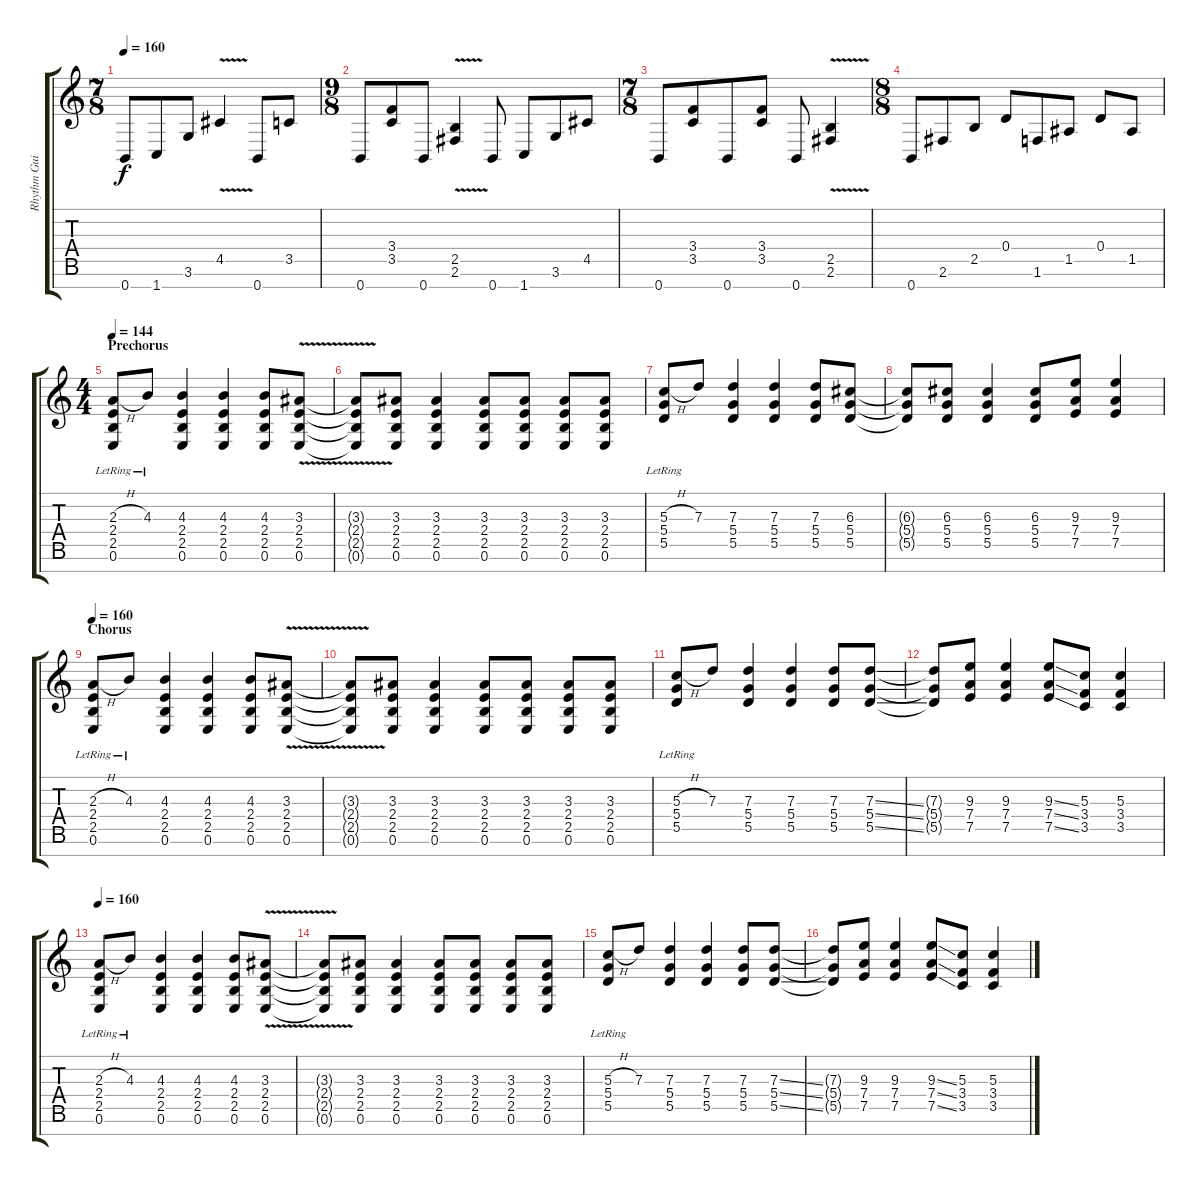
\track ("Rhythm Guitar L" "Rhythm Gui") {instrument overdrivenguitar}
\staff {score tabs}
\tuning (E4 B3 G3 D3 A2 E2 B1) {hide}
\ts (7 8)
\tempo 160
\clef g2
\ks c
0.7.8{dy f} 1.7.8 3.6.8 4.5{v}.4 0.7.8 3.5.8 |
\ts (9 8)
0.7.8 (3.4 3.5).8 0.7.8 (2.5{v} 2.6{v}).4 0.7.8 1.7.8 3.6.8 4.5.8 |
\ts (7 8)
0.7.8 (3.4 3.5).8 0.7.8 (3.4 3.5).8 0.7.8 (2.5{v} 2.6{v}).4 |
\ts (8 8)
0.7.8 2.6.8 2.5.8 0.4.8 1.6.8 1.5.8 0.4.8 1.5.8 |
\ts (4 4)
\section ("" "Prechorus")
\tempo 144
(2.3{h} 2.4{lr} 2.5{lr} 0.6{lr}).8 4.3{lr}.8 (4.3 2.4 2.5 0.6).4 (4.3 2.4 2.5 0.6).4 (4.3 2.4 2.5 0.6).8 (3.3{v} 2.4 2.5 0.6).8 |
(3.3{t} 2.4{t} 2.5{t} 0.6{t}).8 (3.3 2.4 2.5 0.6).8 (3.3 2.4 2.5 0.6).4 (3.3 2.4 2.5 0.6).8 (3.3 2.4 2.5 0.6).8 (3.3 2.4 2.5 0.6).8 (3.3 2.4 2.5 0.6).8 |
(5.3{h} 5.4{lr} 5.5{lr}).8 7.3.8 (7.3 5.4 5.5).4 (7.3 5.4 5.5).4 (7.3 5.4 5.5).8 (6.3 5.4 5.5).8 |
(6.3{t} 5.4{t} 5.5{t}).8 (6.3 5.4 5.5).8 (6.3 5.4 5.5).4 (6.3 5.4 5.5).8 (9.3 7.4 7.5).8 (9.3 7.4 7.5).4 |
\section ("" "Chorus")
\tempo 160
(2.3{h} 2.4{lr} 2.5{lr} 0.6{lr}).8 4.3{lr}.8 (4.3 2.4 2.5 0.6).4 (4.3 2.4 2.5 0.6).4 (4.3 2.4 2.5 0.6).8 (3.3{v} 2.4 2.5 0.6).8 |
(3.3{t} 2.4{t} 2.5{t} 0.6{t}).8 (3.3 2.4 2.5 0.6).8 (3.3 2.4 2.5 0.6).4 (3.3 2.4 2.5 0.6).8 (3.3 2.4 2.5 0.6).8 (3.3 2.4 2.5 0.6).8 (3.3 2.4 2.5 0.6).8 |
(5.3{h} 5.4{lr} 5.5{lr}).8 7.3.8 (7.3 5.4 5.5).4 (7.3 5.4 5.5).4 (7.3 5.4 5.5).8 (7.3{ss} 5.4{ss} 5.5{ss}).8 |
(7.3{t} 5.4{t} 5.5{t}).8 (9.3 7.4 7.5).8 (9.3 7.4 7.5).4 (9.3{ss} 7.4{ss} 7.5{ss}).8 (5.3 3.4 3.5).8 (5.3 3.4 3.5).4 |
\tempo 160
(2.3{h} 2.4{lr} 2.5{lr} 0.6{lr}).8 4.3{lr}.8 (4.3 2.4 2.5 0.6).4 (4.3 2.4 2.5 0.6).4 (4.3 2.4 2.5 0.6).8 (3.3{v} 2.4 2.5 0.6).8 |
(3.3{t} 2.4{t} 2.5{t} 0.6{t}).8 (3.3 2.4 2.5 0.6).8 (3.3 2.4 2.5 0.6).4 (3.3 2.4 2.5 0.6).8 (3.3 2.4 2.5 0.6).8 (3.3 2.4 2.5 0.6).8 (3.3 2.4 2.5 0.6).8 |
(5.3{h} 5.4{lr} 5.5{lr}).8 7.3.8 (7.3 5.4 5.5).4 (7.3 5.4 5.5).4 (7.3 5.4 5.5).8 (7.3{ss} 5.4{ss} 5.5{ss}).8 |
(7.3{t} 5.4{t} 5.5{t}).8 (9.3 7.4 7.5).8 (9.3 7.4 7.5).4 (9.3{ss} 7.4{ss} 7.5{ss}).8 (5.3 3.4 3.5).8 (5.3 3.4 3.5).4
